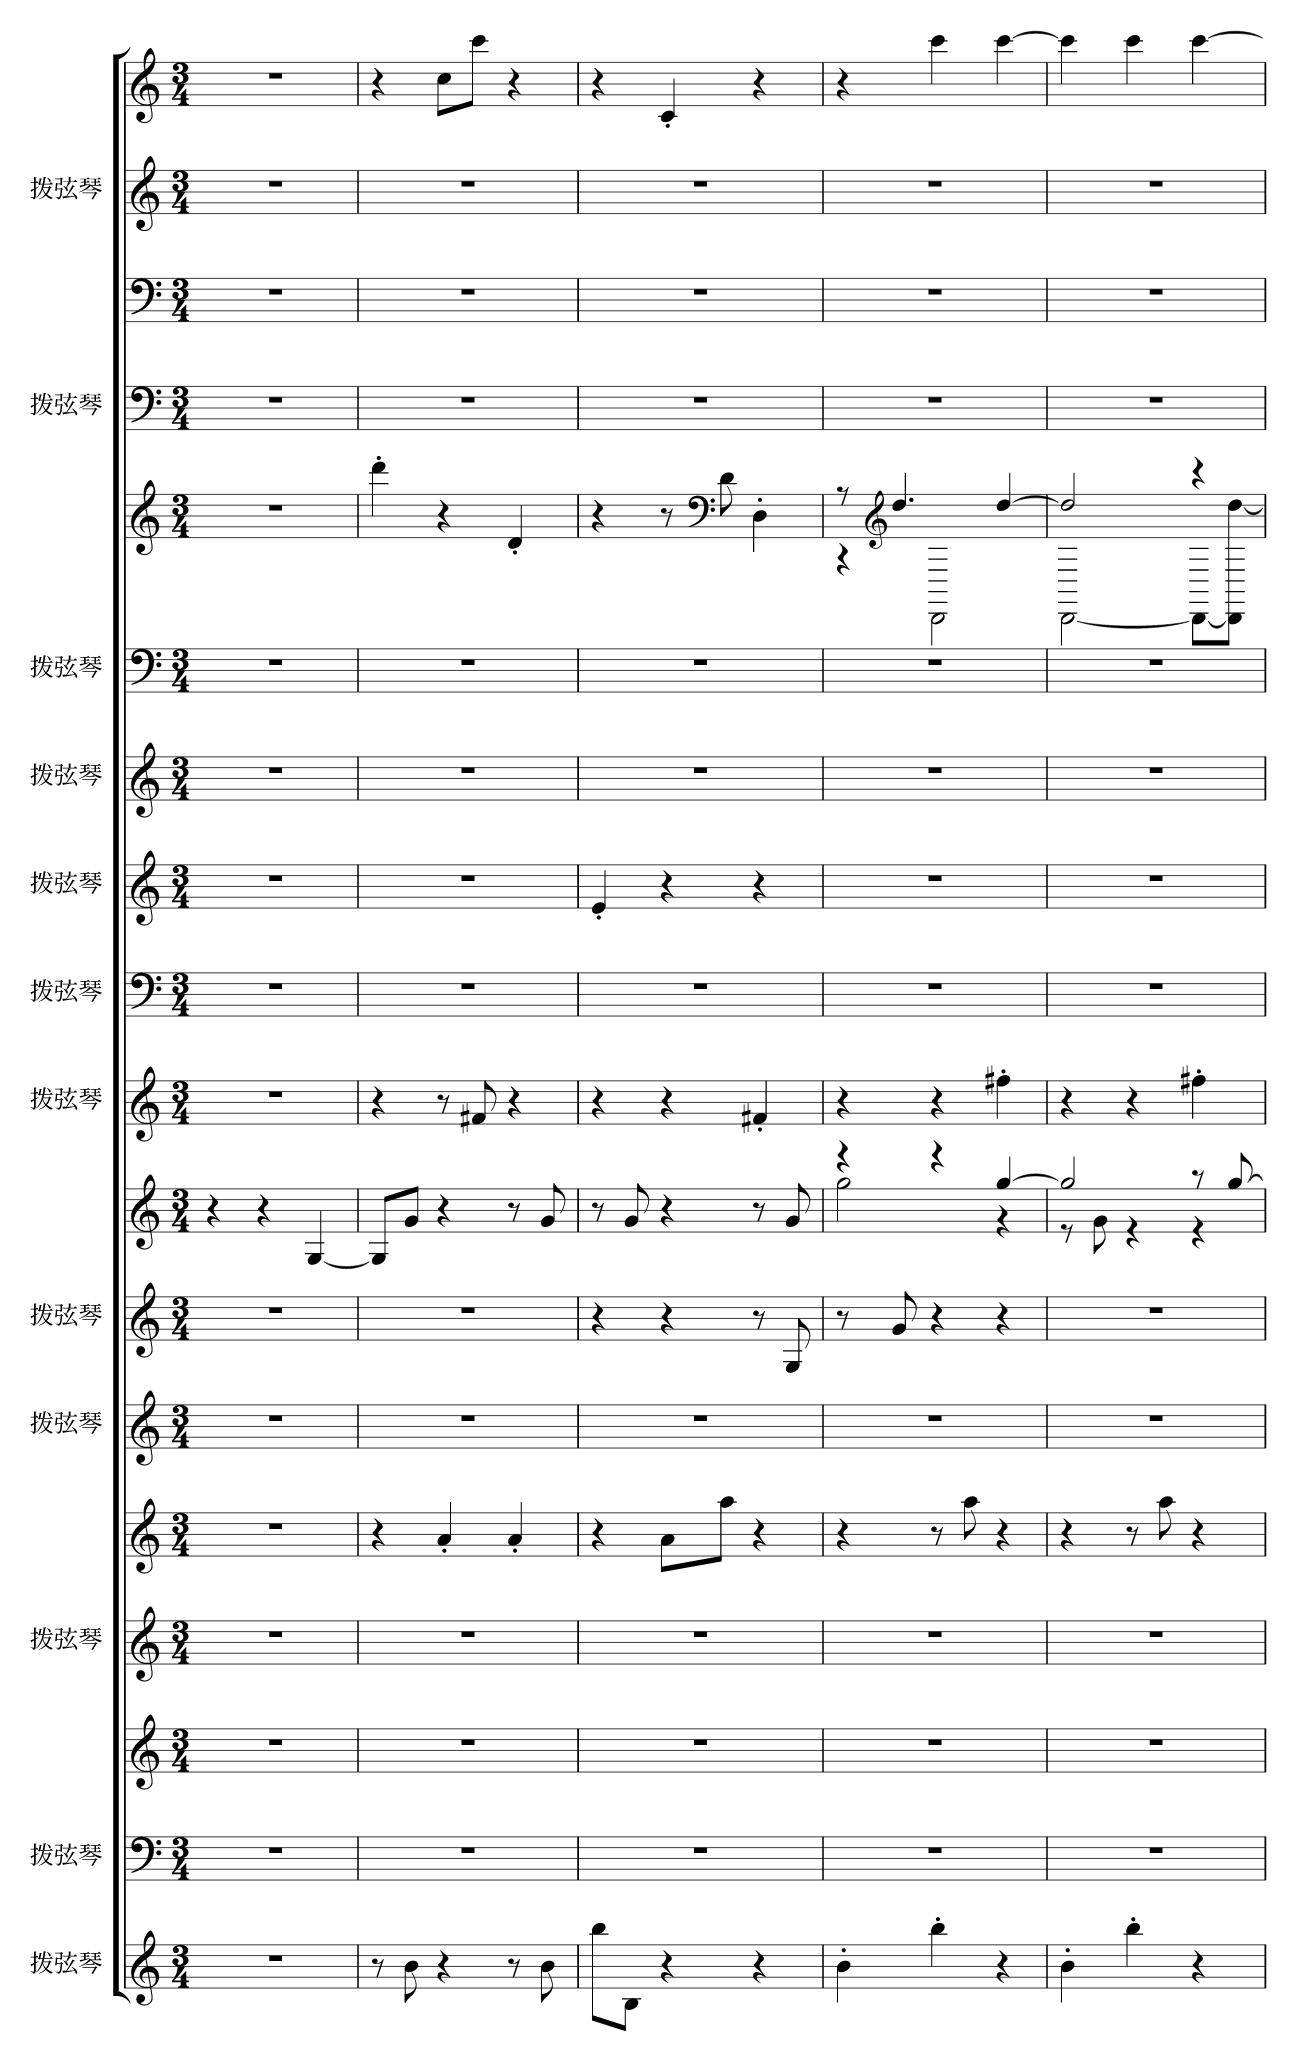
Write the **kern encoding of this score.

**kern	**kern	**kern	**kern	**kern	**kern	**kern	**kern	**kern	**kern	**kern	**kern	**kern	**kern	**kern	**kern	**kern	**kern
*part12	*part11	*part11	*part10	*part10	*part9	*part8	*part8	*part7	*part6	*part5	*part4	*part3	*part3	*part2	*part2	*part1	*part1
*staff18	*staff17	*staff16	*staff15	*staff14	*staff13	*staff12	*staff11	*staff10	*staff9	*staff8	*staff7	*staff6	*staff5	*staff4	*staff3	*staff2	*staff1
*I"拨弦琴	*I"拨弦琴	*	*I"拨弦琴	*	*I"拨弦琴	*I"拨弦琴	*	*I"拨弦琴	*I"拨弦琴	*I"拨弦琴	*I"拨弦琴	*I"拨弦琴	*	*I"拨弦琴	*	*I"拨弦琴	*
*clefG2	*clefF4	*clefG2	*clefG2	*clefG2	*clefG2	*clefG2	*clefG2	*clefG2	*clefF4	*clefG2	*clefG2	*clefF4	*clefG2	*clefF4	*clefF4	*clefG2	*clefG2
*k[]	*k[]	*k[]	*k[]	*k[]	*k[]	*k[]	*k[]	*k[]	*k[]	*k[]	*k[]	*k[]	*k[]	*k[]	*k[]	*k[]	*k[]
*M3/4	*M3/4	*M3/4	*M3/4	*M3/4	*M3/4	*M3/4	*M3/4	*M3/4	*M3/4	*M3/4	*M3/4	*M3/4	*M3/4	*M3/4	*M3/4	*M3/4	*M3/4
*MM112	*MM112	*MM112	*MM112	*MM112	*MM112	*MM112	*MM112	*MM112	*MM112	*MM112	*MM112	*MM112	*MM112	*MM112	*MM112	*MM112	*MM112
=1	=1	=1	=1	=1	=1	=1	=1	=1	=1	=1	=1	=1	=1	=1	=1	=1	=1
2.r	2.r	2.r	2.r	2.r	2.r	2.r	4r	2.r	2.r	2.r	2.r	2.r	2.r	2.r	2.r	2.r	2.r
.	.	.	.	.	.	.	4r	.	.	.	.	.	.	.	.	.	.
.	.	.	.	.	.	.	[4G/	.	.	.	.	.	.	.	.	.	.
=2	=2	=2	=2	=2	=2	=2	=2	=2	=2	=2	=2	=2	=2	=2	=2	=2	=2
8r	2.r	2.r	2.r	4r	2.r	2.r	8G/L]	4r	2.r	2.r	2.r	2.r	4ddd'\	2.r	2.r	2.r	4r
8b\	.	.	.	.	.	.	8g/J	.	.	.	.	.	.	.	.	.	.
4r	.	.	.	4a'/	.	.	4r	8r	.	.	.	.	4r	.	.	.	8cc\L
.	.	.	.	.	.	.	.	8f#X/	.	.	.	.	.	.	.	.	8ccc\J
8r	.	.	.	4a'/	.	.	8r	4r	.	.	.	.	4d'/	.	.	.	4r
8b\	.	.	.	.	.	.	8g/	.	.	.	.	.	.	.	.	.	.
=3	=3	=3	=3	=3	=3	=3	=3	=3	=3	=3	=3	=3	=3	=3	=3	=3	=3
8bb\L	2.r	2.r	2.r	4r	2.r	4r	8r	4r	2.r	4e'/	2.r	2.r	4r	2.r	2.r	2.r	4r
8B\J	.	.	.	.	.	.	8g/	.	.	.	.	.	.	.	.	.	.
4r	.	.	.	8a\L	.	4r	4r	4r	.	4r	.	.	8r	.	.	.	4c'/
*	*	*	*	*	*	*	*	*	*	*	*	*	*clefF4	*	*	*	*
.	.	.	.	8aa\J	.	.	.	.	.	.	.	.	8d\	.	.	.	.
4r	.	.	.	4r	.	8r	8r	4f#X'/	.	4r	.	.	4D'\	.	.	.	4r
.	.	.	.	.	.	8G/	8g/	.	.	.	.	.	.	.	.	.	.
=4	=4	=4	=4	=4	=4	=4	=4	=4	=4	=4	=4	=4	=4	=4	=4	=4	=4
*	*	*	*	*	*	*	*^	*	*	*	*	*	*^	*	*	*	*
4b'\	2.r	2.r	2.r	4r	2.r	8r	4r	2gg\	4r	2.r	2.r	2.r	2.r	8r	4r	2.r	2.r	2.r	4r
*	*	*	*	*	*	*	*	*	*	*	*	*	*	*clefG2	*	*	*	*	*
.	.	.	.	.	.	8g/	.	.	.	.	.	.	.	4.dd/	.	.	.	.	.
4bb'\	.	.	.	8r	.	4r	4r	.	4r	.	.	.	.	.	2DD\	.	.	.	4ccc\
.	.	.	.	8aa\	.	.	.	.	.	.	.	.	.	.	.	.	.	.	.
4r	.	.	.	4r	.	4r	[4gg/	4r	4ff#X'\	.	.	.	.	[4dd/	.	.	.	.	[4ccc\
=5	=5	=5	=5	=5	=5	=5	=5	=5	=5	=5	=5	=5	=5	=5	=5	=5	=5	=5	=5
4b'\	2.r	2.r	2.r	4r	2.r	2.r	2gg/]	8r	4r	2.r	2.r	2.r	2.r	2dd/]	[2DD\	2.r	2.r	2.r	4ccc\]
.	.	.	.	.	.	.	.	8g\	.	.	.	.	.	.	.	.	.	.	.
4bb'\	.	.	.	8r	.	.	.	4r	4r	.	.	.	.	.	.	.	.	.	4ccc\
.	.	.	.	8aa\	.	.	.	.	.	.	.	.	.	.	.	.	.	.	.
4r	.	.	.	4r	.	.	8r	4r	4ff#X'\	.	.	.	.	4r	8DD\L_	.	.	.	[4ccc\
.	.	.	.	.	.	.	[8gg/	.	.	.	.	.	.	.	8DD\] [8dd\J	.	.	.	.
*	*	*	*	*	*	*	*v	*v	*	*	*	*	*	*v	*v	*	*	*	*
=	=	=	=	=	=	=	=	=	=	=	=	=	=	=	=	=	=
*-	*-	*-	*-	*-	*-	*-	*-	*-	*-	*-	*-	*-	*-	*-	*-	*-	*-
